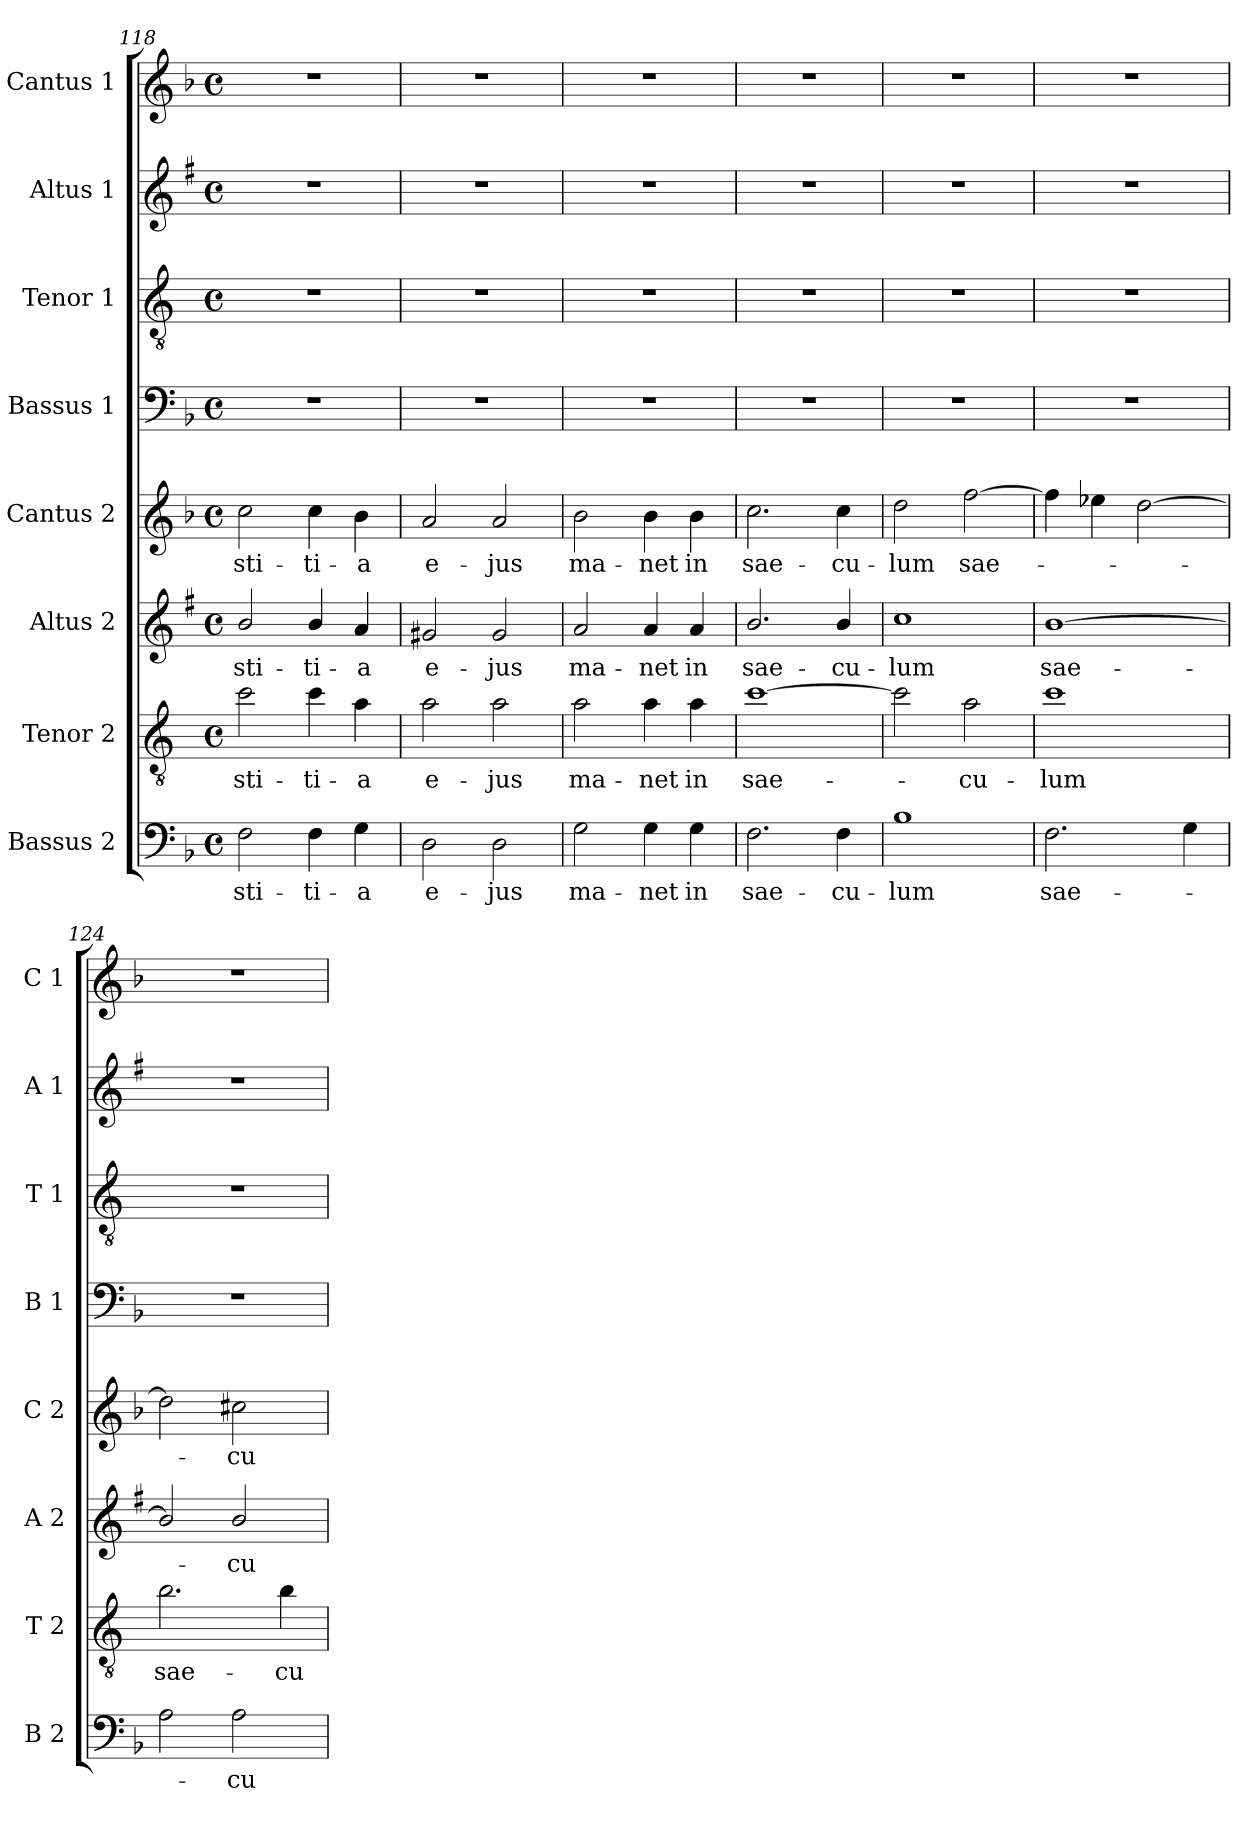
**kern	**text	**kern	**text	**kern	**text	**kern	**text	**kern	**kern	**kern	**kern
*part8	*part8	*part7	*part7	*part6	*part6	*part5	*part5	*part4	*part3	*part2	*part1
*staff8	*staff8	*staff7	*staff7	*staff6	*staff6	*staff5	*staff5	*staff4	*staff3	*staff2	*staff1
*I"Bassus 2	*	*I"Tenor 2	*	*I"Altus 2	*	*I"Cantus 2	*	*I"Bassus 1	*I"Tenor 1	*I"Altus 1	*I"Cantus 1
*I'B 2	*	*I'T 2	*	*I'A 2	*	*I'C 2	*	*I'B 1	*I'T 1	*I'A 1	*I'C 1
!!LO:PB:g=z
*clefF4	*	*clefGv2	*	*clefG2	*	*clefG2	*	*clefF4	*clefGv2	*clefG2	*clefG2
*	*	*ITrd4c7	*	*ITrd1c2	*	*	*	*	*ITrd4c7	*ITrd1c2	*
*k[b-]	*	*k[b-]	*	*k[b-]	*	*k[b-]	*	*k[b-]	*k[b-]	*k[b-]	*k[b-]
*F:	*	*F:	*	*F:	*	*F:	*	*F:	*F:	*F:	*F:
*M4/4	*	*M4/4	*	*M4/4	*	*M4/4	*	*M4/4	*M4/4	*M4/4	*M4/4
*met(c)	*	*met(c)	*	*met(c)	*	*met(c)	*	*met(c)	*met(c)	*met(c)	*met(c)
=118	=118	=118	=118	=118	=118	=118	=118	=118	=118	=118	=118
!	!LO:LY:b	!	!LO:LY:b	!	!LO:LY:b	!	!LO:LY:b	!	!	!	!
2F\	-sti-	2f\	-sti-	2a/	-sti-	2cc\	-sti-	1r	1r	1r	1r
!	!LO:LY:b	!	!LO:LY:b	!	!LO:LY:b	!	!LO:LY:b	!	!	!	!
4F\	-ti-	4f\	-ti-	4a/	-ti-	4cc\	-ti-	.	.	.	.
!	!LO:LY:b	!	!LO:LY:b	!	!LO:LY:b	!	!LO:LY:b	!	!	!	!
4G\	-a	4d\	-a	4g/	-a	4b-\	-a	.	.	.	.
=119	=119	=119	=119	=119	=119	=119	=119	=119	=119	=119	=119
!	!LO:LY:b	!	!LO:LY:b	!	!LO:LY:b	!	!LO:LY:b	!	!	!	!
2D\	e-	2d\	e-	2f#X/	e-	2a/	e-	1r	1r	1r	1r
!	!LO:LY:b	!	!LO:LY:b	!	!LO:LY:b	!	!LO:LY:b	!	!	!	!
2D\	-jus	2d\	-jus	2f#/	-jus	2a/	-jus	.	.	.	.
=120	=120	=120	=120	=120	=120	=120	=120	=120	=120	=120	=120
!	!LO:LY:b	!	!LO:LY:b	!	!LO:LY:b	!	!LO:LY:b	!	!	!	!
2G\	ma-	2d\	ma-	2g/	ma-	2b-\	ma-	1r	1r	1r	1r
!	!LO:LY:b	!	!LO:LY:b	!	!LO:LY:b	!	!LO:LY:b	!	!	!	!
4G\	-net	4d\	-net	4g/	-net	4b-\	-net	.	.	.	.
!	!LO:LY:b	!	!LO:LY:b	!	!LO:LY:b	!	!LO:LY:b	!	!	!	!
4G\	in	4d\	in	4g/	in	4b-\	in	.	.	.	.
=121	=121	=121	=121	=121	=121	=121	=121	=121	=121	=121	=121
!	!LO:LY:b	!	!LO:LY:b	!	!LO:LY:b	!	!LO:LY:b	!	!	!	!
2.F\	sae-	[1f	sae-	2.a/	sae-	2.cc\	sae-	1r	1r	1r	1r
!	!LO:LY:b	!	!	!	!LO:LY:b	!	!LO:LY:b	!	!	!	!
4F\	-cu-	.	.	4a/	-cu-	4cc\	-cu-	.	.	.	.
=122	=122	=122	=122	=122	=122	=122	=122	=122	=122	=122	=122
!	!LO:LY:b	!	!	!	!LO:LY:b	!	!LO:LY:b	!	!	!	!
1B-	-lum	2f\]	.	1b-	-lum	2dd\	-lum	1r	1r	1r	1r
!	!	!	!LO:LY:b	!	!	!	!LO:LY:b	!	!	!	!
.	.	2d\	-cu-	.	.	[2ff\	sae-	.	.	.	.
=123	=123	=123	=123	=123	=123	=123	=123	=123	=123	=123	=123
!	!LO:LY:b	!	!LO:LY:b	!	!LO:LY:b	!	!	!	!	!	!
2.F\	sae-	1f	-lum	[1a	sae-	4ff\]	.	1r	1r	1r	1r
.	.	.	.	.	.	4ee-X\	.	.	.	.	.
.	.	.	.	.	.	[2dd\	.	.	.	.	.
4G\	.	.	.	.	.	.	.	.	.	.	.
=124	=124	=124	=124	=124	=124	=124	=124	=124	=124	=124	=124
!	!	!	!LO:LY:b	!	!	!	!	!	!	!	!
2A\	.	2.e\	sae-	2a/]	.	2dd\]	.	1r	1r	1r	1r
!	!LO:LY:b	!	!	!	!LO:LY:b	!	!LO:LY:b	!	!	!	!
2A\	-cu-	.	.	2a/	-cu-	2cc#X\	-cu-	.	.	.	.
!	!	!	!LO:LY:b	!	!	!	!	!	!	!	!
.	.	4e\	-cu-	.	.	.	.	.	.	.	.
=	=	=	=	=	=	=	=	=	=	=	=
*-	*-	*-	*-	*-	*-	*-	*-	*-	*-	*-	*-
